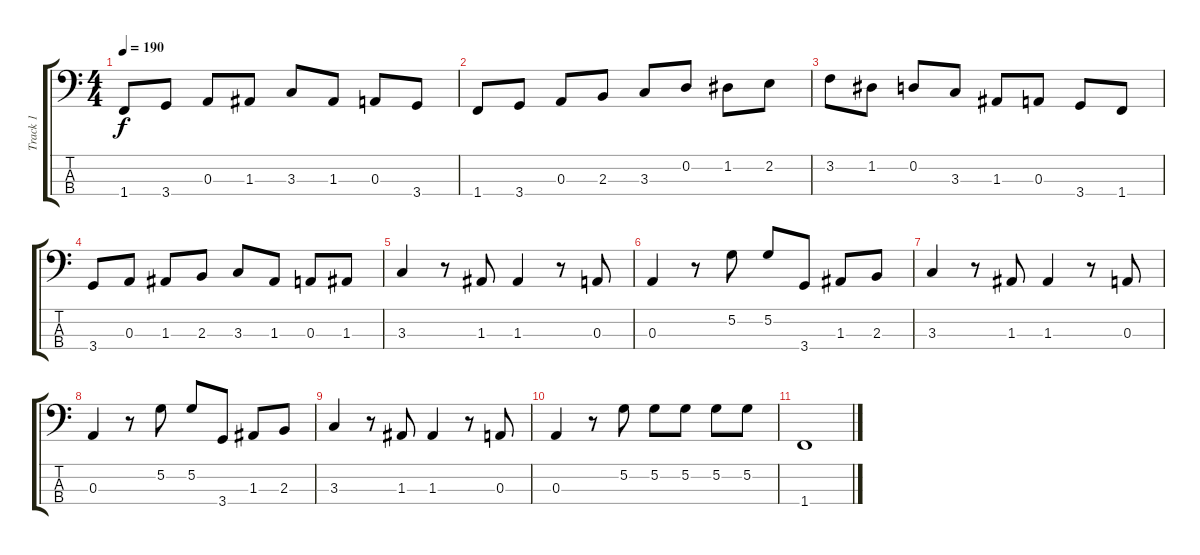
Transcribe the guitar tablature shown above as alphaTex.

\track ("Track 1" "Track 1") {instrument electricbassfinger}
\staff {score tabs}
\tuning (G2 D2 A1 E1) {hide}
\ts (4 4)
\tempo 190
\clef f4
\ks c
1.4.8{dy f} 3.4.8 0.3.8 1.3.8 3.3.8 1.3.8 0.3.8 3.4.8 |
1.4.8 3.4.8 0.3.8 2.3.8 3.3.8 0.2.8 1.2.8 2.2.8 |
3.2.8 1.2.8 0.2.8 3.3.8 1.3.8 0.3.8 3.4.8 1.4.8 |
3.4.8 0.3.8 1.3.8 2.3.8 3.3.8 1.3.8 0.3.8 1.3.8 |
3.3.4 r.8 1.3.8 1.3.4 r.8 0.3.8 |
0.3.4 r.8 5.2.8 5.2.8 3.4.8 1.3.8 2.3.8 |
3.3.4 r.8 1.3.8 1.3.4 r.8 0.3.8 |
0.3.4 r.8 5.2.8 5.2.8 3.4.8 1.3.8 2.3.8 |
3.3.4 r.8 1.3.8 1.3.4 r.8 0.3.8 |
0.3.4 r.8 5.2.8 5.2.8 5.2.8 5.2.8 5.2.8 |
1.4.1
